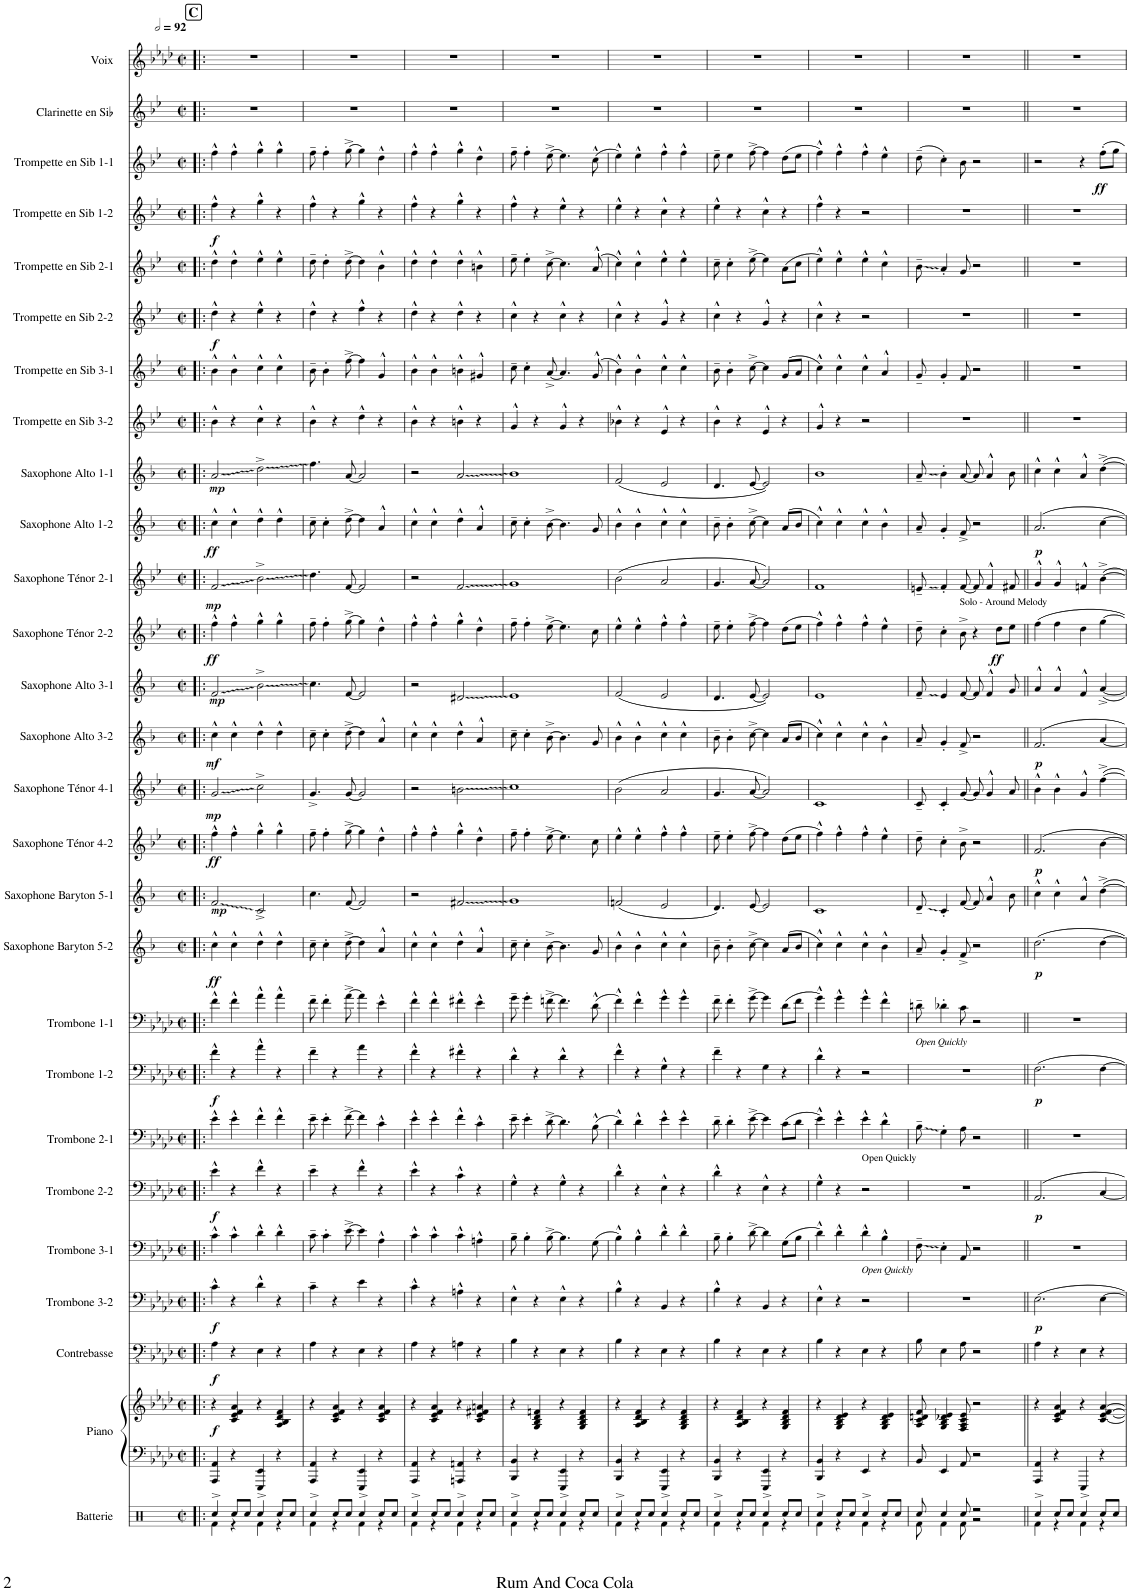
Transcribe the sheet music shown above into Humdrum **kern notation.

**kern	**kern	**kern	**dynam	**kern	**dynam	**kern	**dynam	**kern	**kern	**dynam	**kern	**kern	**dynam	**kern	**kern	**dynam	**kern	**dynam	**kern	**dynam	**kern	**dynam	**kern	**dynam	**kern	**dynam	**kern	**dynam	**kern	**dynam	**kern	**dynam	**kern	**dynam	**kern	**kern	**kern	**dynam	**kern	**kern	**dynam	**kern	**dynam	**kern	**kern
*part27	*part26	*part26	*part26	*part25	*part25	*part24	*part24	*part23	*part22	*part22	*part21	*part20	*part20	*part19	*part18	*part18	*part17	*part17	*part16	*part16	*part15	*part15	*part14	*part14	*part13	*part13	*part12	*part12	*part11	*part11	*part10	*part10	*part9	*part9	*part8	*part7	*part6	*part6	*part5	*part4	*part4	*part3	*part3	*part2	*part1
*staff28	*staff27	*staff26	*staff26/27	*staff25	*staff25	*staff24	*staff24	*staff23	*staff22	*staff22	*staff21	*staff20	*staff20	*staff19	*staff18	*staff18	*staff17	*staff17	*staff16	*staff16	*staff15	*staff15	*staff14	*staff14	*staff13	*staff13	*staff12	*staff12	*staff11	*staff11	*staff10	*staff10	*staff9	*staff9	*staff8	*staff7	*staff6	*staff6	*staff5	*staff4	*staff4	*staff3	*staff3	*staff2	*staff1
*I"Batterie	*I"Piano	*	*	*I"Contrebasse	*	*I"Trombone 3-2	*	*I"Trombone 3-1	*I"Trombone 2-2	*	*I"Trombone 2-1	*I"Trombone 1-2	*	*I"Trombone 1-1	*I"Saxophone Baryton 5-2	*	*I"Saxophone Baryton 5-1	*	*I"Saxophone Ténor 4-2	*	*I"Saxophone Ténor 4-1	*	*I"Saxophone Alto 3-2	*	*I"Saxophone Alto 3-1	*	*I"Saxophone Ténor 2-2	*	*I"Saxophone Ténor 2-1	*	*I"Saxophone Alto 1-2	*	*I"Saxophone Alto 1-1	*	*I"Trompette en Sib 3-2	*I"Trompette en Sib 3-1	*I"Trompette en Sib 2-2	*	*I"Trompette en Sib 2-1	*I"Trompette en Sib 1-2	*	*I"Trompette en Sib 1-1	*	*I"Clarinette en Sib	*I"Voix
*I'Batt.	*I'Pia.	*	*	*I'Cb.	*	*I'Tbn. 3-2	*	*I'Tbn. 3-1	*I'Tbn. 2-2	*	*I'Tbn. 2-1	*I'Tbn. 1-2	*	*I'Tbn. 1-1	*I'Sax. Bar. 5-2	*	*I'Sax. Bar. 5-1	*	*I'Sax. T. 4-2	*	*I'Sax. T. 4-1	*	*I'Sax. A. 3-2	*	*I'Sax. A. 3-1	*	*I'Sax. T. 2-2	*	*I'Sax. T. 2-1	*	*I'Sax. A. 1-2	*	*I'Sax. A. 1	*	*I'Tromp. Sb 3-2	*I'Tromp. Sib 3-1	*I'Tromp. Sib 2-2	*	*I'Tromp. Sib 2-1	*I'Tromp. Sib 1-2	*	*I'Tromp. Sib 1-1	*	*I'Clar. Sib	*I'Vx.
*clefX	*clefF4	*clefG2	*	*clefFv4	*	*clefF4	*	*clefF4	*clefF4	*	*clefF4	*clefF4	*	*clefF4	*clefG2	*	*clefG2	*	*clefG2	*	*clefG2	*	*clefG2	*	*clefG2	*	*clefG2	*	*clefG2	*	*clefG2	*	*clefG2	*	*clefG2	*clefG2	*clefG2	*	*clefG2	*clefG2	*	*clefG2	*	*clefG2	*clefG2
*	*	*	*	*Trd7c12	*	*	*	*	*	*	*	*	*	*	*Trd12c21	*	*Trd12c21	*	*Trd8c14	*	*Trd8c14	*	*Trd5c9	*	*Trd5c9	*	*Trd8c14	*	*Trd8c14	*	*Trd5c9	*	*Trd5c9	*	*Trd1c2	*Trd1c2	*Trd1c2	*	*Trd1c2	*Trd1c2	*	*Trd1c2	*	*Trd1c2	*
*k[]	*k[b-e-a-d-]	*k[b-e-a-d-]	*	*k[b-e-a-d-]	*	*k[b-e-a-d-]	*	*k[b-e-a-d-]	*k[b-e-a-d-]	*	*k[b-e-a-d-]	*k[b-e-a-d-]	*	*k[b-e-a-d-]	*k[b-]	*	*k[b-]	*	*k[b-e-]	*	*k[b-e-]	*	*k[b-]	*	*k[b-]	*	*k[b-e-]	*	*k[b-e-]	*	*k[b-]	*	*k[b-]	*	*k[b-e-]	*k[b-e-]	*k[b-e-]	*	*k[b-e-]	*k[b-e-]	*	*k[b-e-]	*	*k[b-e-]	*k[b-e-a-d-]
*M2/2	*M2/2	*M2/2	*	*M2/2	*	*M2/2	*	*M2/2	*M2/2	*	*M2/2	*M2/2	*	*M2/2	*M2/2	*	*M2/2	*	*M2/2	*	*M2/2	*	*M2/2	*	*M2/2	*	*M2/2	*	*M2/2	*	*M2/2	*	*M2/2	*	*M2/2	*M2/2	*M2/2	*	*M2/2	*M2/2	*	*M2/2	*	*M2/2	*M2/2
*met(c|)	*met(c|)	*met(c|)	*	*met(c|)	*	*met(c|)	*	*met(c|)	*met(c|)	*	*met(c|)	*met(c|)	*	*met(c|)	*met(c|)	*	*met(c|)	*	*met(c|)	*	*met(c|)	*	*met(c|)	*	*met(c|)	*	*met(c|)	*	*met(c|)	*	*met(c|)	*	*met(c|)	*	*met(c|)	*met(c|)	*met(c|)	*	*met(c|)	*met(c|)	*	*met(c|)	*	*met(c|)	*met(c|)
*MM184	*MM184	*MM184	*	*MM184	*	*MM184	*	*MM184	*MM184	*	*MM184	*MM184	*	*MM184	*MM184	*	*MM184	*	*MM184	*	*MM184	*	*MM184	*	*MM184	*	*MM184	*	*MM184	*	*MM184	*	*MM184	*	*MM184	*MM184	*MM184	*	*MM184	*MM184	*	*MM184	*	*MM184	*MM184
!!LO:REH:place=s1:a:B:cj:fs=14:t=C
=1!|:	=1!|:	=1!|:	=1!|:	=1!|:	=1!|:	=1!|:	=1!|:	=1!|:	=1!|:	=1!|:	=1!|:	=1!|:	=1!|:	=1!|:	=1!|:	=1!|:	=1!|:	=1!|:	=1!|:	=1!|:	=1!|:	=1!|:	=1!|:	=1!|:	=1!|:	=1!|:	=1!|:	=1!|:	=1!|:	=1!|:	=1!|:	=1!|:	=1!|:	=1!|:	=1!|:	=1!|:	=1!|:	=1!|:	=1!|:	=1!|:	=1!|:	=1!|:	=1!|:	=1!|:	=1!|:
*^	*	*	*	*	*	*	*	*	*	*	*	*	*	*	*	*	*	*	*	*	*	*	*	*	*	*	*	*	*	*	*	*	*	*	*	*	*	*	*	*	*	*	*	*	*
!	!	!	!	!LO:DY:b	!	!LO:DY:b	!	!LO:DY:b	!	!	!LO:DY:b	!	!	!LO:DY:b	!	!	!LO:DY:b	!	!LO:DY:b	!	!LO:DY:b	!	!LO:DY:b	!	!LO:DY:b	!	!LO:DY:b	!	!LO:DY:b	!	!LO:DY:b	!	!LO:DY:b	!	!LO:DY:b	!	!	!	!LO:DY:b	!	!	!LO:DY:b	!	!	!	!
4Rcc^/	4Rf\	4AAA-/ 4AA-/	4r	f	4AA-\	f	4c^^\	f	4c^^\	4e-^^\	f	4e-^^\	4f^^\	f	4f^^\	4cc^^\	ff	2f/	mp	4ff^^\	ff	2g/	mp	4cc^^\	mf	2f/	mp	4ff^^\	ff	2f/	mp	4cc^^\	ff	2a/	mp	4b-^^\	4b-^^\	4dd^^\	f	4dd^^\	4ff^^\	f	4ff^^\	.	1r	1r
8Rcc/L	4r	4r	4c/ 4e-/ 4f/ 4a-/	.	4r	.	4r	.	4c^^\	4r	.	4e-^^\	4r	.	4f^^\	4cc^^\	.	.	.	4ff^^\	.	.	.	4cc^^\	.	.	.	4ff^^\	.	.	.	4cc^^\	.	.	.	4r	4b-^^\	4r	.	4dd^^\	4r	.	4ff^^\	.	.	.
8Rcc/J	.	.	.	.	.	.	.	.	.	.	.	.	.	.	.	.	.	.	.	.	.	.	.	.	.	.	.	.	.	.	.	.	.	.	.	.	.	.	.	.	.	.	.	.	.	.
4Rcc^/	4Rf\	4EEE-/ 4EE-/	4r	.	4EE-\	.	4d-^^\	.	4d-^^\	4f^^\	.	4f^^\	4a-^^\	.	4a-^^\	4dd^^\	.	2c^/	.	4gg^^\	.	2cc^\	.	4dd^^\	.	2b-^\	.	4gg^^\	.	2b-^\	.	4dd^^\	.	2dd^\	.	4cc^^\	4cc^^\	4ee-^^\	.	4ee-^^\	4gg^^\	.	4gg^^\	.	.	.
8Rcc/L	4r	4r	4A-/ 4B-/ 4d-/ 4f/	.	4r	.	4r	.	4d-^^\	4r	.	4f^^\	4r	.	4a-^^\	4dd^^\	.	.	.	4gg^^\	.	.	.	4dd^^\	.	.	.	4gg^^\	.	.	.	4dd^^\	.	.	.	4r	4cc^^\	4r	.	4ee-^^\	4r	.	4gg^^\	.	.	.
8Rcc/J	.	.	.	.	.	.	.	.	.	.	.	.	.	.	.	.	.	.	.	.	.	.	.	.	.	.	.	.	.	.	.	.	.	.	.	.	.	.	.	.	.	.	.	.	.	.
=2	=2	=2	=2	=2	=2	=2	=2	=2	=2	=2	=2	=2	=2	=2	=2	=2	=2	=2	=2	=2	=2	=2	=2	=2	=2	=2	=2	=2	=2	=2	=2	=2	=2	=2	=2	=2	=2	=2	=2	=2	=2	=2	=2	=2	=2	=2
4Rcc^/	4Rf\	4AAA-/ 4AA-/	4r	.	4AA-\	.	4c~\	.	8c~\	4e-~\	.	8e-~\	4f~\	.	8f~\	8cc~\	.	4.cc\	.	8ff~\	.	4.g^/	.	8cc~\	.	4.cc\	.	8ff~\	.	4.dd\	.	8cc~\	.	4.ff\	.	4b-^^\	8b-~\	4dd^^\	.	8dd~\	4ff^^\	.	8ff~\	.	1r	1r
.	.	.	.	.	.	.	.	.	4c'\	.	.	4e-'\	.	.	4f'\	4cc'\	.	.	.	4ff'\	.	.	.	4cc'\	.	.	.	4ff'\	.	.	.	4cc'\	.	.	.	.	4b-'\	.	.	4dd'\	.	.	4ff'\	.	.	.
8Rcc/L	4r	4r	4c/ 4e-/ 4f/ 4a-/	.	4r	.	4r	.	.	4r	.	.	4r	.	.	.	.	.	.	.	.	.	.	.	.	.	.	.	.	.	.	.	.	.	.	4r	.	4r	.	.	4r	.	.	.	.	.
8Rcc/J	.	.	.	.	.	.	.	.	[8e-^\	.	.	[8f^\	.	.	[8a-^\	[8dd^\	.	[8f/	.	[8gg^\	.	[8g/	.	[8dd^\	.	[8f/	.	[8gg^\	.	[8f/	.	[8dd^\	.	[8a/	.	.	[8ff^\	.	.	[8dd^\	.	.	[8gg^\	.	.	.
4Rcc^/	4Rf\	4EEE-/ 4EE-/	4r	.	4EE-\	.	4e-\	.	4e-\]	4f^^\	.	4f\]	4a-\	.	4a-\]	4dd\]	.	2f/]	.	4gg\]	.	2g/]	.	4dd\]	.	2f/]	.	4gg\]	.	2f/]	.	4dd\]	.	2a/]	.	4dd^^\	4ff\]	4ff^^\	.	4dd\]	4gg^^\	.	4gg\]	.	.	.
8Rcc/L	4r	4r	4c/ 4e-/ 4f/ 4a-/	.	4r	.	4r	.	4A-^^\	4r	.	4c^^\	4r	.	4e-^^\	4a^^/	.	.	.	4dd^^\	.	.	.	4a^^/	.	.	.	4dd^^\	.	.	.	4a^^/	.	.	.	4r	4g^^/	4r	.	4b-^^\	4r	.	4dd^^\	.	.	.
8Rcc/J	.	.	.	.	.	.	.	.	.	.	.	.	.	.	.	.	.	.	.	.	.	.	.	.	.	.	.	.	.	.	.	.	.	.	.	.	.	.	.	.	.	.	.	.	.	.
=3	=3	=3	=3	=3	=3	=3	=3	=3	=3	=3	=3	=3	=3	=3	=3	=3	=3	=3	=3	=3	=3	=3	=3	=3	=3	=3	=3	=3	=3	=3	=3	=3	=3	=3	=3	=3	=3	=3	=3	=3	=3	=3	=3	=3	=3	=3
4Rcc^/	4Rf\	4AAA-/ 4AA-/	4r	.	4AA-\	.	4c^^\	.	4c^^\	4e-^^\	.	4e-^^\	4f^^\	.	4f^^\	4cc^^\	.	2r	.	4ff^^\	.	2r	.	4cc^^\	.	2r	.	4ff^^\	.	2r	.	4cc^^\	.	2r	.	4b-^^\	4b-^^\	4dd^^\	.	4dd^^\	4ff^^\	.	4ff^^\	.	1r	1r
8Rcc/L	4r	4r	4c/ 4e-/ 4f/ 4a-/	.	4r	.	4r	.	4c^^\	4r	.	4e-^^\	4r	.	4f^^\	4cc^^\	.	.	.	4ff^^\	.	.	.	4cc^^\	.	.	.	4ff^^\	.	.	.	4cc^^\	.	.	.	4r	4b-^^\	4r	.	4dd^^\	4r	.	4ff^^\	.	.	.
8Rcc/J	.	.	.	.	.	.	.	.	.	.	.	.	.	.	.	.	.	.	.	.	.	.	.	.	.	.	.	.	.	.	.	.	.	.	.	.	.	.	.	.	.	.	.	.	.	.
4Rcc^/	4Rf\	4AAAn/ 4AAn/	4r	.	4AAn\	.	4An^^\	.	4c^^\	4c^^\	.	4f^^\	4f#X^^\	.	4f#X^^\	4dd^^\	.	2f#X/	.	4gg^^\	.	2bn\	.	4dd^^\	.	2d#X/	.	4gg^^\	.	2f/	.	4dd^^\	.	2a/	.	4bn^^\	4bn^^\	4dd^^\	.	4dd^^\	4gg^^\	.	4gg^^\	.	.	.
8Rcc/L	4r	4r	4c/ 4e-/ 4f#X/ 4an/	.	4r	.	4r	.	4An^^\	4r	.	4c^^\	4r	.	4e-^^\	4a^^/	.	.	.	4dd^^\	.	.	.	4a^^/	.	.	.	4dd^^\	.	.	.	4a^^/	.	.	.	4r	4g#X^^/	4r	.	4bn^^\	4r	.	4dd^^\	.	.	.
8Rcc/J	.	.	.	.	.	.	.	.	.	.	.	.	.	.	.	.	.	.	.	.	.	.	.	.	.	.	.	.	.	.	.	.	.	.	.	.	.	.	.	.	.	.	.	.	.	.
=4	=4	=4	=4	=4	=4	=4	=4	=4	=4	=4	=4	=4	=4	=4	=4	=4	=4	=4	=4	=4	=4	=4	=4	=4	=4	=4	=4	=4	=4	=4	=4	=4	=4	=4	=4	=4	=4	=4	=4	=4	=4	=4	=4	=4	=4	=4
4Rcc^/	4Rf\	4BBB-/ 4BB-/	4r	.	4BB-\	.	4E-^^\	.	8B-~\	4G^^\	.	8e-~\	4d-^^\	.	8g~\	8cc~\	.	1g	.	8ff~\	.	1cc	.	8cc~\	.	1e	.	8ff~\	.	1g	.	8cc~\	.	1b-	.	4g^^/	8cc~\	4cc^^\	.	8ee-~\	4ff^^\	.	8ff~\	.	1r	1r
.	.	.	.	.	.	.	.	.	4B-'\	.	.	4e-'\	.	.	4g'\	4cc'\	.	.	.	4ff'\	.	.	.	4cc'\	.	.	.	4ff'\	.	.	.	4cc'\	.	.	.	.	4cc'\	.	.	4ee-'\	.	.	4ff'\	.	.	.
8Rcc/L	4r	4r	4G/ 4B-/ 4d-/ 4fn/	.	4r	.	4r	.	.	4r	.	.	4r	.	.	.	.	.	.	.	.	.	.	.	.	.	.	.	.	.	.	.	.	.	.	4r	.	4r	.	.	4r	.	.	.	.	.
8Rcc/J	.	.	.	.	.	.	.	.	[8B-^\	.	.	[8d-^\	.	.	[8fn^\	[8b-^\	.	.	.	[8ee-^\	.	.	.	[8b-^\	.	.	.	[8ee-^\	.	.	.	[8b-^\	.	.	.	.	[8a^/	.	.	[8cc^\	.	.	[8ee-^\	.	.	.
4Rcc^/	4Rf\	4EEE-/ 4EE-/	4r	.	4EE-\	.	4E-^^\	.	4.B-\]	4G^^\	.	4.d-\]	4d-^^\	.	4.f\]	4.b-\]	.	.	.	4.ee-\]	.	.	.	4.b-\]	.	.	.	4.ee-\]	.	.	.	4.b-\]	.	.	.	4g^^/	4.a/]	4cc^^\	.	4.cc\]	4ee-^^\	.	4.ee-\]	.	.	.
8Rcc/L	4r	4r	4G/ 4B-/ 4d-/ 4f/	.	4r	.	4r	.	.	4r	.	.	4r	.	.	.	.	.	.	.	.	.	.	.	.	.	.	.	.	.	.	.	.	.	.	4r	.	4r	.	.	4r	.	.	.	.	.
8Rcc/J	.	.	.	.	.	.	.	.	(8G\	.	.	(8B-^^\	.	.	(8d-^^\	8g/	.	.	.	8cc\	.	.	.	8g/	.	.	.	8cc\	.	.	.	8g/	.	.	.	.	(8g^^/	.	.	(8a^^/	.	.	(8cc^^\	.	.	.
=5	=5	=5	=5	=5	=5	=5	=5	=5	=5	=5	=5	=5	=5	=5	=5	=5	=5	=5	=5	=5	=5	=5	=5	=5	=5	=5	=5	=5	=5	=5	=5	=5	=5	=5	=5	=5	=5	=5	=5	=5	=5	=5	=5	=5	=5	=5
4Rcc^/	4Rf\	4BBB-/ 4BB-/	4r	.	4BB-\	.	4B-^^\	.	4B-^^\)	4d-^^\	.	4d-^^\)	4f^^\	.	4f^^\)	4b-^^\	.	(2fn/	.	4ee-^^\	.	(2b-\	.	4b-^^\	.	(2f/	.	4ee-^^\	.	(2b-\	.	4b-^^\	.	(2f/	.	4b-X^^\	4b-^^\)	4cc^^\	.	4cc^^\)	4ee-^^\	.	4ee-^^\)	.	1r	1r
8Rcc/L	4r	4r	4A-/ 4B-/ 4d-/ 4f/	.	4r	.	4r	.	4B-^^\	4r	.	4d-^^\	4r	.	4f^^\	4b-^^\	.	.	.	4ee-^^\	.	.	.	4b-^^\	.	.	.	4ee-^^\	.	.	.	4b-^^\	.	.	.	4r	4b-^^\	4r	.	4cc^^\	4r	.	4ee-^^\	.	.	.
8Rcc/J	.	.	.	.	.	.	.	.	.	.	.	.	.	.	.	.	.	.	.	.	.	.	.	.	.	.	.	.	.	.	.	.	.	.	.	.	.	.	.	.	.	.	.	.	.	.
4Rcc^/	4Rf\	4EEE-/ 4EE-/	4r	.	4EE-\	.	4BB-/	.	4d-^^\	4E-^^\	.	4e-^^\	4G^^\	.	4g^^\	4cc^^\	.	2e/	.	4ff^^\	.	2a/	.	4cc^^\	.	2e/	.	4ff^^\	.	2a/	.	4cc^^\	.	2e/	.	4e-^^/	4cc^^\	4g^^/	.	4ee-^^\	4cc^^\	.	4ff^^\	.	.	.
8Rcc/L	4r	4r	4G/ 4B-/ 4d-/ 4f/	.	4r	.	4r	.	4d-^^\	4r	.	4e-^^\	4r	.	4g^^\	4cc^^\	.	.	.	4ff^^\	.	.	.	4cc^^\	.	.	.	4ff^^\	.	.	.	4cc^^\	.	.	.	4r	4cc^^\	4r	.	4ee-^^\	4r	.	4ff^^\	.	.	.
8Rcc/J	.	.	.	.	.	.	.	.	.	.	.	.	.	.	.	.	.	.	.	.	.	.	.	.	.	.	.	.	.	.	.	.	.	.	.	.	.	.	.	.	.	.	.	.	.	.
=6	=6	=6	=6	=6	=6	=6	=6	=6	=6	=6	=6	=6	=6	=6	=6	=6	=6	=6	=6	=6	=6	=6	=6	=6	=6	=6	=6	=6	=6	=6	=6	=6	=6	=6	=6	=6	=6	=6	=6	=6	=6	=6	=6	=6	=6	=6
4Rcc^/	4Rf\	4BBB-/ 4BB-/	4r	.	4BB-\	.	4B-^^\	.	8B-~\	4d-^^\	.	8d-~\	4f~\	.	8f~\	8b-~\	.	4.d/)	.	8ee-~\	.	4.g/	.	8b-~\	.	4.d/	.	8ee-~\	.	4.g/	.	8b-~\	.	4.d/	.	4b-^^\	8b-~\	4cc^^\	.	8cc~\	4ee-^^\	.	8ee-~\	.	1r	1r
.	.	.	.	.	.	.	.	.	4B-'\	.	.	4d-'\	.	.	4f'\	4b-'\	.	.	.	4ee-'\	.	.	.	4b-'\	.	.	.	4ee-'\	.	.	.	4b-'\	.	.	.	.	4b-'\	.	.	4cc'\	.	.	4ee-\	.	.	.
8Rcc/L	4r	4r	4A-/ 4B-/ 4d-/ 4f/	.	4r	.	4r	.	.	4r	.	.	4r	.	.	.	.	.	.	.	.	.	.	.	.	.	.	.	.	.	.	.	.	.	.	4r	.	4r	.	.	4r	.	.	.	.	.
8Rcc/J	.	.	.	.	.	.	.	.	[8d-^\	.	.	[8e-^\	.	.	[8g^\	[8cc^\	.	[8e/	.	[8ff^\	.	[8a/	.	[8cc^\	.	[8e/	.	[8ff^\	.	[8a/	.	[8cc^\	.	[8e/	.	.	[8cc^\	.	.	[8ee-^\	.	.	[8ff^\	.	.	.
4Rcc^/	4Rf\	4EEE-/ 4EE-/	4r	.	4EE-\	.	4BB-/	.	4d-\]	4E-^^\	.	4e-\]	4G\	.	4g\]	4cc\]	.	2e/]	.	4ff\]	.	2a/])	.	4cc\]	.	2e/])	.	4ff\]	.	2a/])	.	4cc\]	.	2e/])	.	4e-^^/	4cc\]	4g^^/	.	4ee-\]	4cc^^\	.	4ff\]	.	.	.
8Rcc/L	4r	4r	4G/ 4B-/ 4d-/ 4f/	.	4r	.	4r	.	(8G\L	4r	.	(8c\L	4r	.	(8d-\L	(8a/L	.	.	.	(8dd\L	.	.	.	(8a/L	.	.	.	(8dd\L	.	.	.	(8a/L	.	.	.	4r	(8g/L	4r	.	(8a\L	4r	.	(8dd\L	.	.	.
8Rcc/J	.	.	.	.	.	.	.	.	8B-\J	.	.	8d-\J	.	.	8f\J	8b-/J	.	.	.	8ee-\J	.	.	.	8b-/J	.	.	.	8ee-\J	.	.	.	8b-/J	.	.	.	.	8a/J	.	.	8cc\J	.	.	8ee-\J	.	.	.
=7	=7	=7	=7	=7	=7	=7	=7	=7	=7	=7	=7	=7	=7	=7	=7	=7	=7	=7	=7	=7	=7	=7	=7	=7	=7	=7	=7	=7	=7	=7	=7	=7	=7	=7	=7	=7	=7	=7	=7	=7	=7	=7	=7	=7	=7	=7
4Rcc^/	4Rf\	4BBB-/ 4BB-/	4r	.	4BB-\	.	4E-^^\	.	4d-^^\)	4G^^\	.	4e-^^\)	4d-^^\	.	4g^^\)	4cc^^\)	.	1c	.	4ff^^\)	.	1c	.	4cc^^\)	.	1e	.	4ff^^\)	.	1f	.	4cc^^\)	.	1b-	.	4g^^/	4cc^^\)	4cc^^\	.	4ee-^^\)	4ff^^\	.	4ff^^\)	.	1r	1r
8Rcc/L	4r	4r	4G/ 4B-/ 4d-/ 4e-/	.	4r	.	4r	.	4d-^^\	4r	.	4e-^^\	4r	.	4g^^\	4cc^^\	.	.	.	4ff^^\	.	.	.	4cc^^\	.	.	.	4ff^^\	.	.	.	4cc^^\	.	.	.	4r	4cc^^\	4r	.	4ee-^^\	4r	.	4ff^^\	.	.	.
8Rcc/J	.	.	.	.	.	.	.	.	.	.	.	.	.	.	.	.	.	.	.	.	.	.	.	.	.	.	.	.	.	.	.	.	.	.	.	.	.	.	.	.	.	.	.	.	.	.
!	!	!	!	!	!	!	!	!	!	!LO:TX:a:t=Open Quickly	!	!	!	!	!	!	!	!	!	!	!	!	!	!	!	!	!	!	!	!	!	!	!	!	!	!	!	!	!	!	!	!	!	!	!	!
!	!	!	!	!	!	!	!LO:TX:a:i:t=Open Quickly	!	!	!	!	!	!	!	!	!	!	!	!	!	!	!	!	!	!	!	!	!	!	!	!	!	!	!	!	!	!	!	!	!	!	!	!	!	!	!
4Rcc^/	4Rf\	4EE-/	4r	.	4EE-\	.	2r	.	4d-^^\	2r	.	4e-^^\	2r	.	4g^^\	4cc^^\	.	.	.	4ff^^\	.	.	.	4cc^^\	.	.	.	4ff^^\	.	.	.	4cc^^\	.	.	.	2r	4cc^^\	2r	.	4ee-^^\	2r	.	4ff^^\	.	.	.
8Rcc/L	4r	4r	4G/ 4B-/ 4d-/ 4e-/	.	4r	.	.	.	4B-^^\	.	.	4d-^^\	.	.	4f^^\	4b-^^\	.	.	.	4ee-^^\	.	.	.	4b-^^\	.	.	.	4ee-^^\	.	.	.	4b-^^\	.	.	.	.	4a^^/	.	.	4cc^^\	.	.	4ee-^^\	.	.	.
8Rcc/J	.	.	.	.	.	.	.	.	.	.	.	.	.	.	.	.	.	.	.	.	.	.	.	.	.	.	.	.	.	.	.	.	.	.	.	.	.	.	.	.	.	.	.	.	.	.
=8	=8	=8	=8	=8	=8	=8	=8	=8	=8	=8	=8	=8	=8	=8	=8	=8	=8	=8	=8	=8	=8	=8	=8	=8	=8	=8	=8	=8	=8	=8	=8	=8	=8	=8	=8	=8	=8	=8	=8	=8	=8	=8	=8	=8	=8	=8
!	!	!	!	!	!	!	!	!	!	!	!	!	!LO:TX:a:i:t=Open Quickly	!	!	!	!	!	!	!	!	!	!	!	!	!	!	!	!	!	!	!	!	!	!	!	!	!	!	!	!	!	!	!	!	!
8Rcc/	8Rf\	8BB-/	8A-/ 8c/ 8dn/ 8f/	.	8BB-\	.	1r	.	8F~\	1r	.	8B-~\	1r	.	8dn~\	8a~/	.	8d~/	.	8dd~\	.	8c~/	.	8a~/	.	8f~/	.	8dd~\	.	8en~/	.	8a~/	.	8a~/	.	1r	8g~/	1r	.	8b-~\	1r	.	(8dd~\	.	1r	1r
4Rcc/	4Rf\	4EE-/	4G/ 4B-/ 4d-X/ 4e-/	.	4EE-\	.	.	.	4E-'\	.	.	4G'\	.	.	4d-X'\	4g'/	.	4c'/	.	4cc'\	.	4c'/	.	4g'/	.	4e/	.	4cc'\	.	4f'/	.	4g'/	.	4b-'\	.	.	4g'/	.	.	4a'/	.	.	4cc'\)	.	.	.
!	!	!	!	!	!	!	!	!	!	!	!	!	!	!	!	!	!	!	!	!	!	!	!	!	!	!	!	!LO:TX:a:t=Solo - Around Melody	!	!	!	!	!	!	!	!	!	!	!	!	!	!	!	!	!	!
8Rcc/	8Rf\	8AA-/	8F/ 8A-/ 8c/ 8e-/	.	8AA-\	.	.	.	8AA-/	.	.	8A-\	.	.	8c\	8f^/	.	[8f/	.	8b-^\	.	[8g/	.	8f^/	.	[8f/	.	8b-^\	.	[8f/	.	8f^/	.	[8a/	.	.	8f/	.	.	8g/	.	.	8b-\	.	.	.
2r	2r	2r	2r	.	2r	.	.	.	2r	.	.	2r	.	.	2r	2r	.	8f/]	.	2r	.	8g/]	.	2r	.	8f/]	.	4r	.	8f/]	.	2r	.	8a/]	.	.	2r	.	.	2r	.	.	2r	.	.	.
.	.	.	.	.	.	.	.	.	.	.	.	.	.	.	.	.	.	4a^^/	.	.	.	4g^^/	.	.	.	4f^^/	.	.	.	4f^^/	.	.	.	4a^^/	.	.	.	.	.	.	.	.	.	.	.	.
!	!	!	!	!	!	!	!	!	!	!	!	!	!	!	!	!	!	!	!	!	!	!	!	!	!	!	!	!	!LO:DY:b	!	!	!	!	!	!	!	!	!	!	!	!	!	!	!	!	!
.	.	.	.	.	.	.	.	.	.	.	.	.	.	.	.	.	.	.	.	.	.	.	.	.	.	.	.	8dd\L	ff	.	.	.	.	.	.	.	.	.	.	.	.	.	.	.	.	.
.	.	.	.	.	.	.	.	.	.	.	.	.	.	.	.	.	.	8b-\	.	.	.	8a/	.	.	.	8g/	.	8ee-\J	.	8f#X/	.	.	.	8b-\	.	.	.	.	.	.	.	.	.	.	.	.
=9||	=9||	=9||	=9||	=9||	=9||	=9||	=9||	=9||	=9||	=9||	=9||	=9||	=9||	=9||	=9||	=9||	=9||	=9||	=9||	=9||	=9||	=9||	=9||	=9||	=9||	=9||	=9||	=9||	=9||	=9||	=9||	=9||	=9||	=9||	=9||	=9||	=9||	=9||	=9||	=9||	=9||	=9||	=9||	=9||	=9||	=9||
!	!	!	!	!	!	!	!	!LO:DY:b	!	!	!LO:DY:b	!	!	!LO:DY:b	!	!	!LO:DY:b	!	!	!	!LO:DY:b	!	!	!	!LO:DY:b	!	!	!	!	!	!	!	!LO:DY:b	!	!	!	!	!	!	!	!	!	!	!	!	!
4Rcc^/	4Rf\	4AAA-/ 4AA-/	4r	.	4AA-\	.	2.E-\	p	1r	2.AA-/	p	1r	2.F\	p	1r	2.dd\	p	4cc^^\	.	2.f/	p	4b-^^\	.	2.f/	p	4a^^/	.	4ff\	.	4g^^/	.	2.a/	p	4cc^^\	.	1r	1r	1r	.	1r	1r	.	2r	.	1r	1r
8Rcc/L	4r	4r	4c/ 4e-/ 4f/ 4a-/	.	4r	.	.	.	.	.	.	.	.	.	.	.	.	4cc^^\	.	.	.	4b-^^\	.	.	.	4a^^/	.	4ff\	.	4g^^/	.	.	.	4cc^^\	.	.	.	.	.	.	.	.	.	.	.	.
8Rcc/J	.	.	.	.	.	.	.	.	.	.	.	.	.	.	.	.	.	.	.	.	.	.	.	.	.	.	.	.	.	.	.	.	.	.	.	.	.	.	.	.	.	.	.	.	.	.
4Rcc^/	4Rf\	4EEE-/	4r	.	4EE-\	.	.	.	.	.	.	.	.	.	.	.	.	4a^^/	.	.	.	4g^^/	.	.	.	4f^^/	.	4dd\	.	4fn^^/	.	.	.	4a^^/	.	.	.	.	.	.	.	.	4r	.	.	.
!	!	!	!	!	!	!	!	!	!	!	!	!	!	!	!	!	!	!	!	!	!	!	!	!	!	!	!	!	!	!	!	!	!	!	!	!	!	!	!	!	!	!	!	!LO:DY:b	!	!
8Rcc/L	4r	4r	[4c/ [4e-/ [4f/ [4a-/	.	4r	.	[4E-\	.	.	[4C/	.	.	[4F\	.	.	[4dd\	.	[4dd^\	.	[4b-\	.	[4ff^\	.	[4a/	.	[4a^/	.	[4gg\	.	[4b-^\	.	[4cc\	.	[4dd^\	.	.	.	.	.	.	.	.	8ff'\L	ff	.	.
8Rcc/J	.	.	.	.	.	.	.	.	.	.	.	.	.	.	.	.	.	.	.	.	.	.	.	.	.	.	.	.	.	.	.	.	.	.	.	.	.	.	.	.	.	.	8gg\J	.	.	.
*v	*v	*	*	*	*	*	*	*	*	*	*	*	*	*	*	*	*	*	*	*	*	*	*	*	*	*	*	*	*	*	*	*	*	*	*	*	*	*	*	*	*	*	*	*	*	*
=	=	=	=	=	=	=	=	=	=	=	=	=	=	=	=	=	=	=	=	=	=	=	=	=	=	=	=	=	=	=	=	=	=	=	=	=	=	=	=	=	=	=	=	=	=
*-	*-	*-	*-	*-	*-	*-	*-	*-	*-	*-	*-	*-	*-	*-	*-	*-	*-	*-	*-	*-	*-	*-	*-	*-	*-	*-	*-	*-	*-	*-	*-	*-	*-	*-	*-	*-	*-	*-	*-	*-	*-	*-	*-	*-	*-
